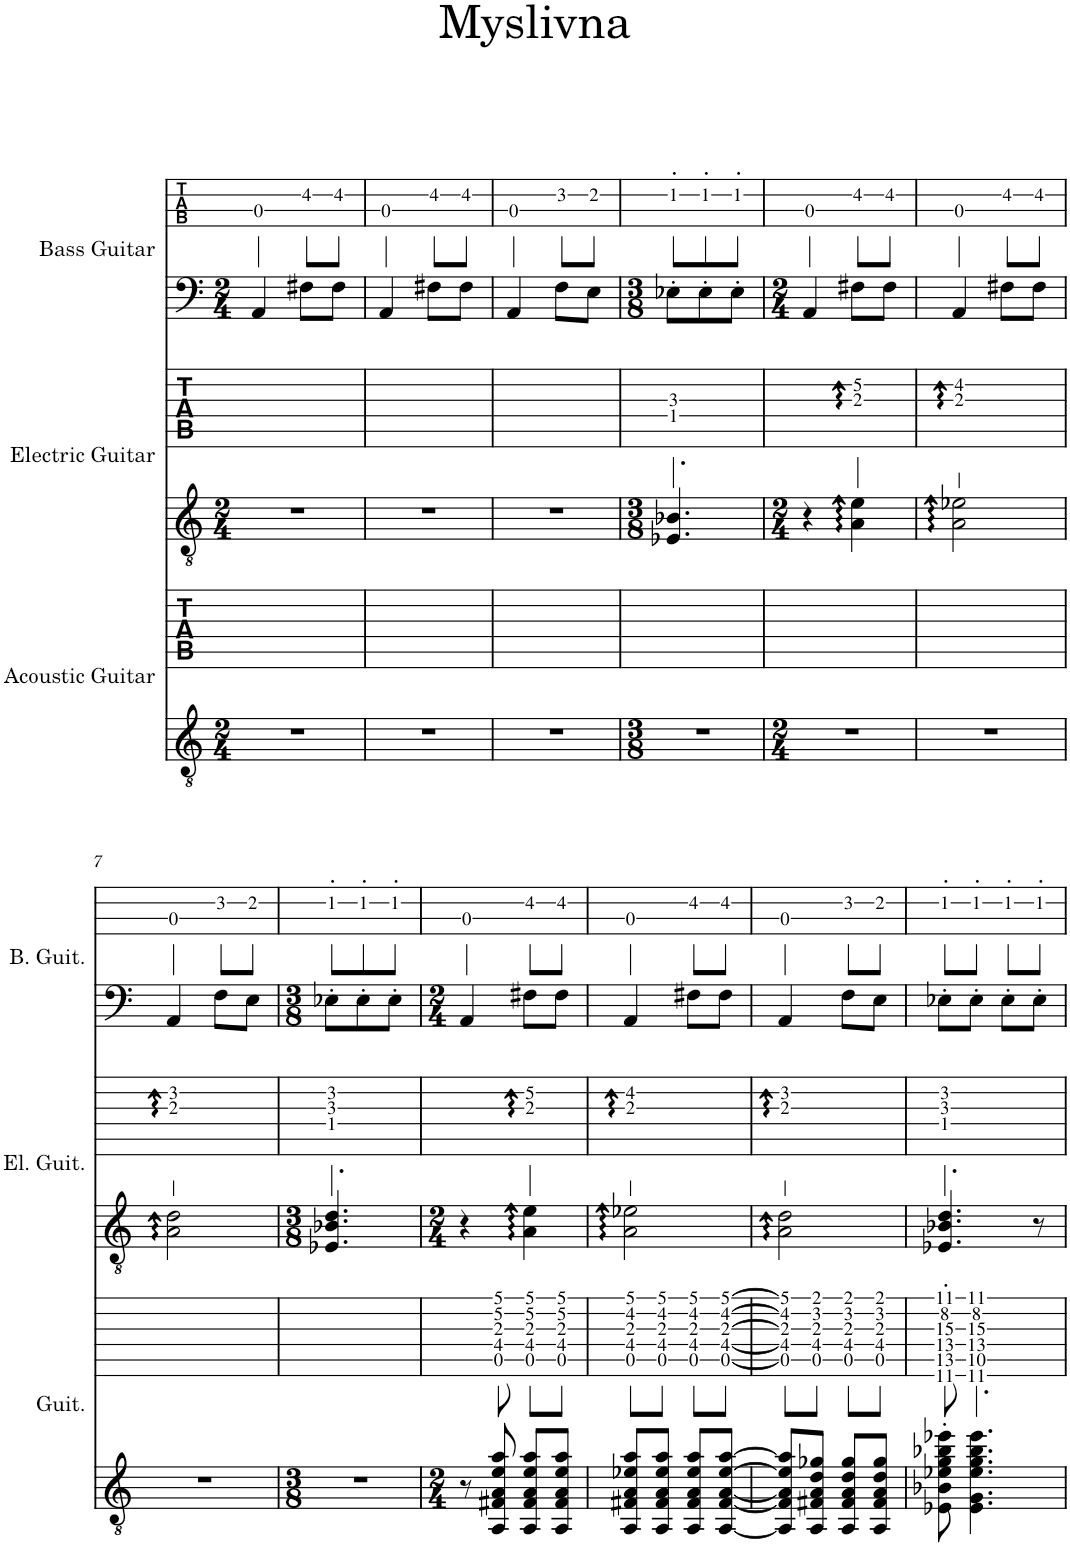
**kern	**kern	**kern	**kern	**kern	**kern
*part3	*part3	*part2	*part2	*part1	*part1
*staff6	*staff5	*staff4	*staff3	*staff2	*staff1
*I"Acoustic Guitar	*	*I"Electric Guitar	*	*I"Bass Guitar	*
*I'Guit.	*	*I'El. Guit.	*	*I'B. Guit.	*
*	*stria6	*	*stria6	*	*stria4
*clefGv2	*	*clefGv2	*	*clefF4	*
*	*	*	*	*Trd7c12	*Trd7c12
*k[]	*k[]	*k[]	*k[]	*k[]	*k[]
*M2/4	*M2/4	*M2/4	*M2/4	*M2/4	*M2/4
=1	=1	=1	=1	=1	=1
2r	2r	2r	2r	4AA/	4AA\
.	.	.	.	8F#X\L	8F#X\L
.	.	.	.	8F#\J	8F#\J
=2	=2	=2	=2	=2	=2
2r	2r	2r	2r	4AA/	4AA\
.	.	.	.	8F#X\L	8F#X\L
.	.	.	.	8F#\J	8F#\J
=3	=3	=3	=3	=3	=3
2r	2r	2r	2r	4AA/	4AA\
.	.	.	.	8F\L	8F\L
.	.	.	.	8E\J	8E\J
=4	=4	=4	=4	=4	=4
*M3/8	*M3/8	*M3/8	*M3/8	*M3/8	*M3/8
4.r	4.r	4.E-X/ 4.B-X/	4.E-\ 4.B-\	8E-X'\L	8E-'\L
.	.	.	.	8E-'\	8E-'\
.	.	.	.	8E-'\J	8E-'\J
=5	=5	=5	=5	=5	=5
*M2/4	*M2/4	*M2/4	*M2/4	*M2/4	*M2/4
2r	2r	4r	4r	4AA/	4AA\
.	.	4A\:: 4e\::	4A\:: 4e\::	8F#X\L	8F#X\L
.	.	.	.	8F#\J	8F#\J
=6	=6	=6	=6	=6	=6
2r	2r	2A\:: 2e-X\::	2A\:: 2e-\::	4AA/	4AA\
.	.	.	.	8F#X\L	8F#X\L
.	.	.	.	8F#\J	8F#\J
!!LO:LB:g=z
=7	=7	=7	=7	=7	=7
2r	2r	2A\:: 2d\::	2A\:: 2d\::	4AA/	4AA\
.	.	.	.	8F\L	8F\L
.	.	.	.	8E\J	8E\J
=8	=8	=8	=8	=8	=8
*M3/8	*M3/8	*M3/8	*M3/8	*M3/8	*M3/8
4.r	4.r	4.E-X/ 4.B-X/ 4.d/	4.E-X\ 4.B-X\ 4.d\	8E-X'\L	8E-'\L
.	.	.	.	8E-'\	8E-'\
.	.	.	.	8E-'\J	8E-'\J
=9	=9	=9	=9	=9	=9
*M2/4	*M2/4	*M2/4	*M2/4	*M2/4	*M2/4
8r	8r	4r	4r	4AA/	4AA\
8AA/ 8F#X/ 8A/ 8e/ 8a/	8AA\ 8F#\ 8A\ 8e\ 8a\	.	.	.	.
8AA/ 8F#/ 8A/ 8e/ 8a/L	8AA\ 8F#\ 8A\ 8e\ 8a\L	4A\:: 4e\::	4A\:: 4e\::	8F#X\L	8F#X\L
8AA/ 8F#/ 8A/ 8e/ 8a/J	8AA\ 8F#\ 8A\ 8e\ 8a\J	.	.	8F#\J	8F#\J
=10	=10	=10	=10	=10	=10
8AA/ 8F#X/ 8A/ 8e-X/ 8a/L	8AA\ 8F#\ 8A\ 8e-\ 8a\L	2A\:: 2e-X\::	2A\:: 2e-X\::	4AA/	4AA\
8AA/ 8F#/ 8A/ 8e-/ 8a/J	8AA\ 8F#\ 8A\ 8e-\ 8a\J	.	.	.	.
8AA/ 8F#/ 8A/ 8e-/ 8a/L	8AA\ 8F#\ 8A\ 8e-\ 8a\L	.	.	8F#X\L	8F#X\L
[8AA/ [8F#/ [8A/ [8e-/ [8a/J	[8AA\ [8F#\ [8A\ [8e-\ [8a\J	.	.	8F#\J	8F#\J
=11	=11	=11	=11	=11	=11
8AA/] 8F#/] 8A/] 8e-/] 8a/]L	8AA\] 8F#\] 8A\] 8e-\] 8a\]L	2A\:: 2d\::	2A\:: 2d\::	4AA/	4AA\
8AA/ 8F#X/ 8A/ 8d/ 8g-X/J	8AA\ 8F#\ 8A\ 8d\ 8g-\J	.	.	.	.
8AA/ 8F#/ 8A/ 8d/ 8g-/L	8AA\ 8F#\ 8A\ 8d\ 8g-\L	.	.	8F\L	8F\L
8AA/ 8F#/ 8A/ 8d/ 8g-/J	8AA\ 8F#\ 8A\ 8d\ 8g-\J	.	.	8E\J	8E\J
=12	=12	=12	=12	=12	=12
8E-X\' 8B-X\' 8e-X\' 8g\' 8b-X\' 8ee-X\'	8E-\' 8B-\' 8e-X\' 8b-\' 8g\' 8ee-\'	4.E-X/ 4.B-X/ 4.d/	4.E-X\ 4.B-X\ 4.d\	8E-X'\L	8E-'\L
4.E-\ 4.G\ 4.e-\ 4.g\ 4.b-\ 4.ee-\	4.E-\ 4.G\ 4.e-X\ 4.b-\ 4.g\ 4.ee-\	.	.	8E-'\J	8E-'\J
.	.	.	.	8E-'\L	8E-'\L
.	.	8r	8r	8E-'\J	8E-'\J
=	=	=	=	=	=
*-	*-	*-	*-	*-	*-
